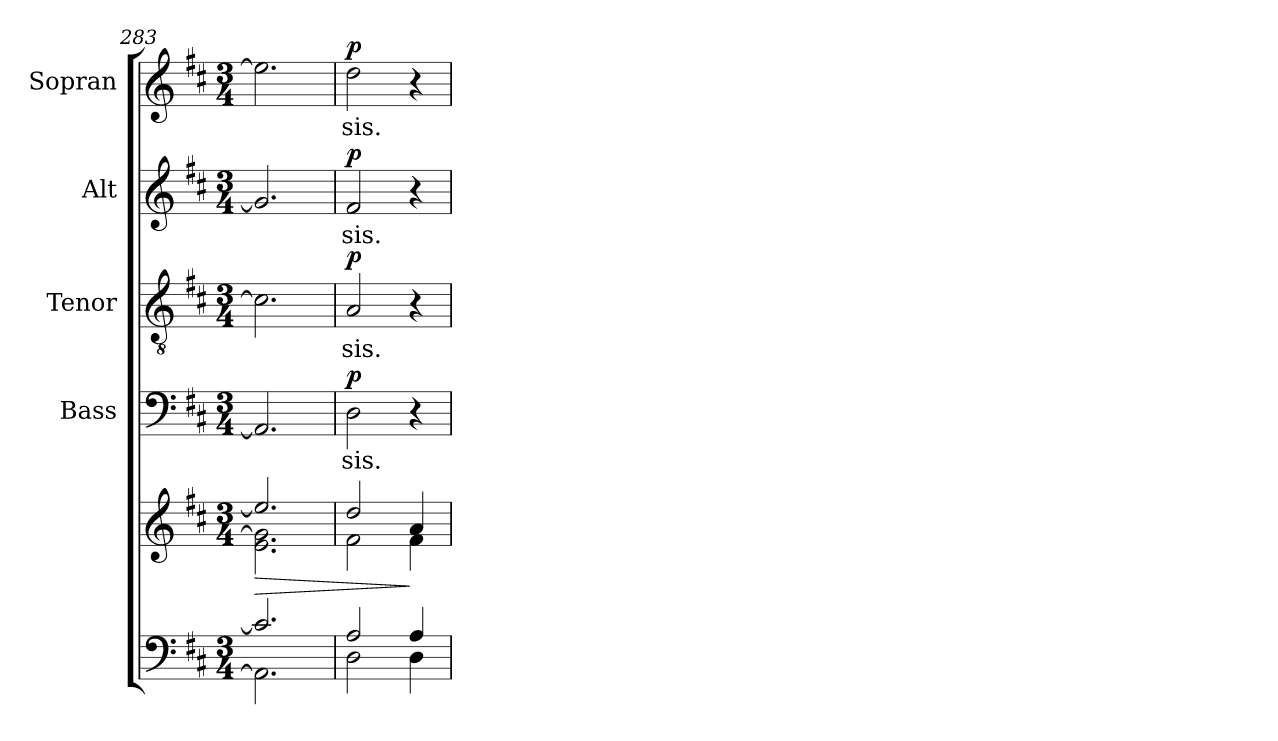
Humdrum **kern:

**kern	**kern	**dynam	**kern	**text	**dynam	**kern	**text	**dynam	**kern	**text	**dynam	**kern	**text	**dynam
*part5	*part5	*part5	*part4	*part4	*part4	*part3	*part3	*part3	*part2	*part2	*part2	*part1	*part1	*part1
*staff6	*staff5	*staff5/6	*staff4	*staff4	*staff4	*staff3	*staff3	*staff3	*staff2	*staff2	*staff2	*staff1	*staff1	*staff1
*	*	*	*I"Bass	*	*	*I"Tenor	*	*	*I"Alt	*	*	*I"Sopran	*	*
*	*	*	*I'B.	*	*	*I'T.	*	*	*I'A.	*	*	*I'S.	*	*
*clefF4	*clefG2	*	*clefF4	*	*	*clefGv2	*	*	*clefG2	*	*	*clefG2	*	*
*k[f#c#]	*k[f#c#]	*	*k[f#c#]	*	*	*k[f#c#]	*	*	*k[f#c#]	*	*	*k[f#c#]	*	*
*D:	*D:	*	*D:	*	*	*D:	*	*	*D:	*	*	*D:	*	*
*M3/4	*M3/4	*	*M3/4	*	*	*M3/4	*	*	*M3/4	*	*	*M3/4	*	*
=283	=283	=283	=283	=283	=283	=283	=283	=283	=283	=283	=283	=283	=283	=283
*^	*	*	*	*	*	*	*	*	*	*	*	*	*	*
!	!	!	!LO:HP:b	!	!	!	!	!	!	!	!	!	!	!	!
*	*	*^	*	*	*	*	*	*	*	*	*	*	*	*	*
2.c#/]	2.AA\]	2.ee/]	2.e\ 2.g\]	>	2.AA/]	.	.	2.c#\]	.	.	2.g/]	.	.	2.ee\]	.	.
=284	=284	=284	=284	=284	=284	=284	=284	=284	=284	=284	=284	=284	=284	=284	=284	=284
!	!	!	!	!	!	!LO:LY:b	!LO:DY:a	!	!LO:LY:b	!LO:DY:a	!	!LO:LY:b	!LO:DY:a	!	!LO:LY:b	!LO:DY:a
2A/	2D\	2dd/	2f#\	.	2D\	-sis.	p	2A/	-sis.	p	2f#/	-sis.	p	2dd\	-sis.	p
4A/	4D\	4a/	4f#\	]	4r	.	.	4r	.	.	4r	.	.	4r	.	.
*v	*v	*	*	*	*	*	*	*	*	*	*	*	*	*	*	*
*	*v	*v	*	*	*	*	*	*	*	*	*	*	*	*	*
=	=	=	=	=	=	=	=	=	=	=	=	=	=	=
*-	*-	*-	*-	*-	*-	*-	*-	*-	*-	*-	*-	*-	*-	*-
